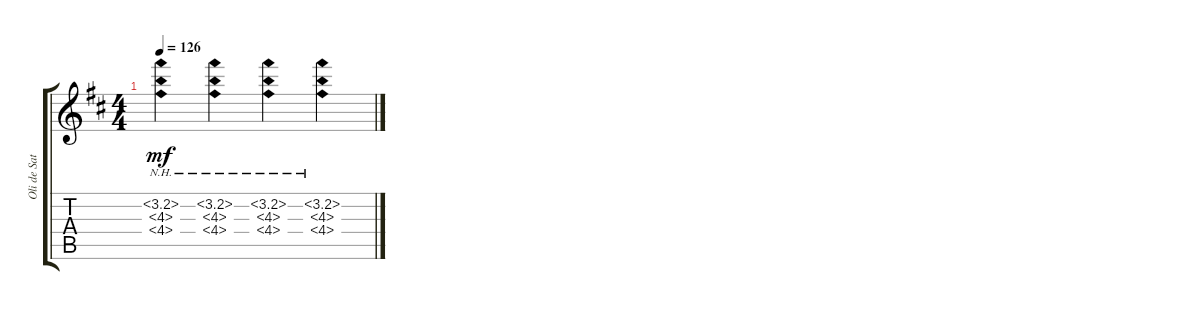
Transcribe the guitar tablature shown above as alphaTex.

\track ("Oli de Sat (synthé bruitage2)" "Oli de Sat") {instrument stringensemble2}
\staff {score tabs}
\tuning (E4 B3 G3 D3 A2 E2) {hide}
\ts (4 4)
\tempo 126
\clef g2
\ks d
(3.2{nh} 4.3{nh} 4.4{nh}).4{dy mf} (3.2{nh} 4.3{nh} 4.4{nh}).4 (3.2{nh} 4.3{nh} 4.4{nh}).4 (3.2{nh} 4.3{nh} 4.4{nh}).4
